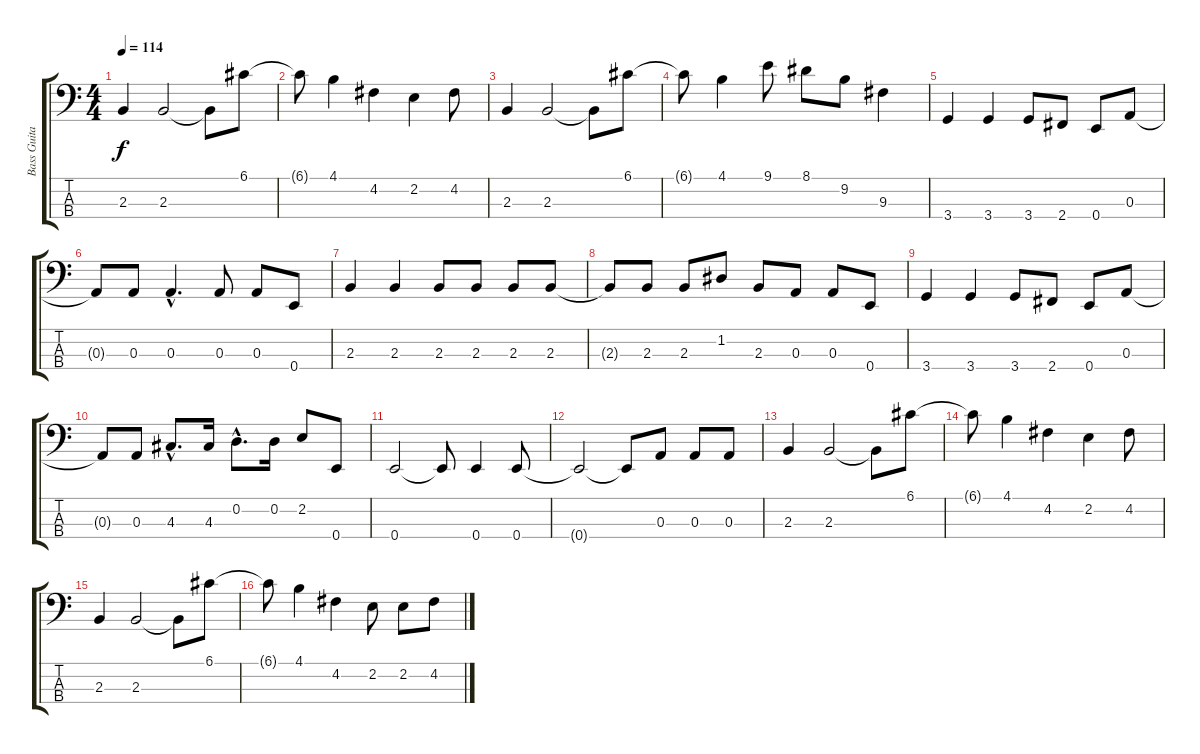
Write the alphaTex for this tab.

\track ("Bass Guitar         " "Bass Guita") {instrument electricbassfinger}
\staff {score tabs}
\tuning (G2 D2 A1 E1) {hide}
\ts (4 4)
\tempo 114
\clef f4
\ks c
2.3.4{dy f} 2.3.2 2.3{t}.8 6.1.8 |
6.1{t}.8 4.1.4 4.2.4 2.2.4 4.2.8 |
2.3.4 2.3.2 2.3{t}.8 6.1.8 |
6.1{t}.8 4.1.4 9.1.8 8.1.8 9.2.8 9.3.4 |
3.4.4 3.4.4 3.4.8 2.4.8 0.4.8 0.3.8 |
0.3{t}.8 0.3.8 0.3{hac}.4{d} 0.3.8 0.3.8 0.4.8 |
2.3.4 2.3.4 2.3.8 2.3.8 2.3.8 2.3.8 |
2.3{t}.8 2.3.8 2.3.8 1.2.8 2.3.8 0.3.8 0.3.8 0.4.8 |
3.4.4 3.4.4 3.4.8 2.4.8 0.4.8 0.3.8 |
0.3{t}.8 0.3.8 4.3{hac}.8{d} 4.3.16 0.2{hac}.8{d} 0.2.16 2.2.8 0.4.8 |
0.4.2 0.4{t}.8 0.4.4 0.4.8 |
0.4{t}.2 0.4{t}.8 0.3.8 0.3.8 0.3.8 |
2.3.4 2.3.2 2.3{t}.8 6.1.8 |
6.1{t}.8 4.1.4 4.2.4 2.2.4 4.2.8 |
2.3.4 2.3.2 2.3{t}.8 6.1.8 |
6.1{t}.8 4.1.4 4.2.4 2.2.8 2.2.8 4.2.8
